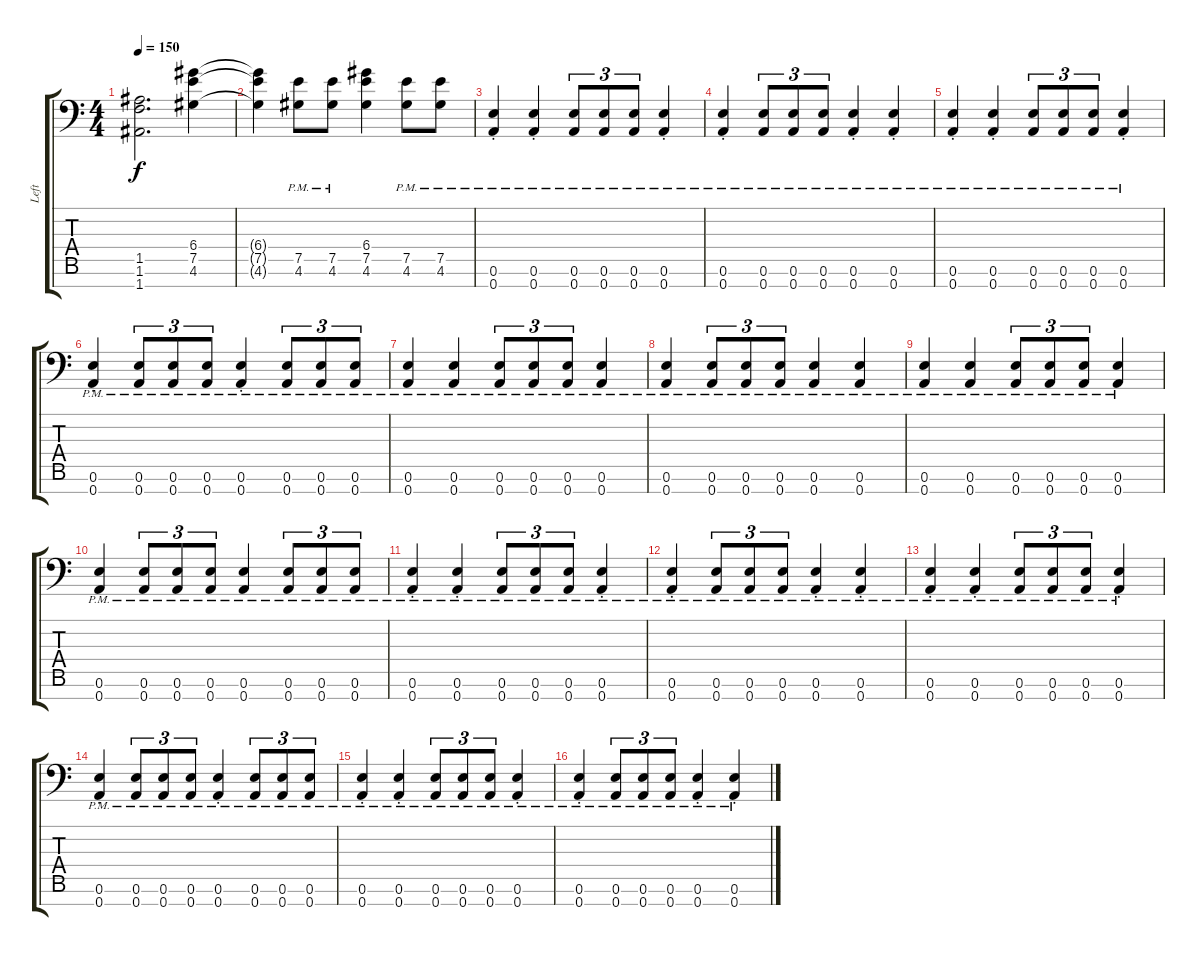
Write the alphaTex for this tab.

\track ("Left" "Left") {instrument distortionguitar}
\staff {score tabs}
\tuning (E4 B3 G3 D3 A2 E2 A1) {hide}
\ts (4 4)
\tempo 150
\clef f4
\ks c
(1.5{t} 1.6{t} 1.7{t}).2{d dy f} (6.4 7.5 4.6).4 |
(6.4{t} 7.5{t} 4.6{t}).4 (7.5{pm} 4.6{pm}).8 (7.5{pm} 4.6{pm}).8 (6.4 7.5 4.6).4 (7.5{pm} 4.6{pm}).8 (7.5{pm} 4.6{pm}).8 |
(0.6{pm st} 0.7{pm st}).4 (0.6{pm st} 0.7{pm st}).4 (0.6{pm} 0.7{pm}).8{tu (3 2)} (0.6{pm} 0.7{pm}).8{tu (3 2)} (0.6{pm} 0.7{pm}).8{tu (3 2)} (0.6{pm st} 0.7{pm st}).4 |
(0.6{pm st} 0.7{pm st}).4 (0.6{pm} 0.7{pm}).8{tu (3 2)} (0.6{pm} 0.7{pm}).8{tu (3 2)} (0.6{pm} 0.7{pm}).8{tu (3 2)} (0.6{pm st} 0.7{pm st}).4 (0.6{pm st} 0.7{pm st}).4 |
(0.6{pm st} 0.7{pm st}).4 (0.6{pm st} 0.7{pm st}).4 (0.6{pm} 0.7{pm}).8{tu (3 2)} (0.6{pm} 0.7{pm}).8{tu (3 2)} (0.6{pm} 0.7{pm}).8{tu (3 2)} (0.6{pm st} 0.7{pm st}).4 |
(0.6{pm st} 0.7{pm st}).4 (0.6{pm} 0.7{pm}).8{tu (3 2)} (0.6{pm} 0.7{pm}).8{tu (3 2)} (0.6{pm} 0.7{pm}).8{tu (3 2)} (0.6{pm st} 0.7{pm st}).4 (0.6{pm} 0.7{pm}).8{tu (3 2)} (0.6{pm} 0.7{pm}).8{tu (3 2)} (0.6{pm} 0.7{pm}).8{tu (3 2)} |
(0.6{pm} 0.7{pm}).4 (0.6{pm} 0.7{pm}).4 (0.6{pm} 0.7{pm}).8{tu (3 2)} (0.6{pm} 0.7{pm}).8{tu (3 2)} (0.6{pm} 0.7{pm}).8{tu (3 2)} (0.6{pm} 0.7{pm}).4 |
(0.6{pm} 0.7{pm}).4 (0.6{pm} 0.7{pm}).8{tu (3 2)} (0.6{pm} 0.7{pm}).8{tu (3 2)} (0.6{pm} 0.7{pm}).8{tu (3 2)} (0.6{pm} 0.7{pm}).4 (0.6{pm} 0.7{pm}).4 |
(0.6{pm} 0.7{pm}).4 (0.6{pm} 0.7{pm}).4 (0.6{pm} 0.7{pm}).8{tu (3 2)} (0.6{pm} 0.7{pm}).8{tu (3 2)} (0.6{pm} 0.7{pm}).8{tu (3 2)} (0.6{pm} 0.7{pm}).4 |
(0.6{pm} 0.7{pm}).4 (0.6{pm} 0.7{pm}).8{tu (3 2)} (0.6{pm} 0.7{pm}).8{tu (3 2)} (0.6{pm} 0.7{pm}).8{tu (3 2)} (0.6{pm} 0.7{pm}).4 (0.6{pm} 0.7{pm}).8{tu (3 2)} (0.6{pm} 0.7{pm}).8{tu (3 2)} (0.6{pm} 0.7{pm}).8{tu (3 2)} |
(0.6{pm st} 0.7{pm st}).4 (0.6{pm st} 0.7{pm st}).4 (0.6{pm} 0.7{pm}).8{tu (3 2)} (0.6{pm} 0.7{pm}).8{tu (3 2)} (0.6{pm} 0.7{pm}).8{tu (3 2)} (0.6{pm st} 0.7{pm st}).4 |
(0.6{pm st} 0.7{pm st}).4{volume 0} (0.6{pm} 0.7{pm}).8{tu (3 2)} (0.6{pm} 0.7{pm}).8{tu (3 2)} (0.6{pm} 0.7{pm}).8{tu (3 2)} (0.6{pm st} 0.7{pm st}).4 (0.6{pm st} 0.7{pm st}).4 |
(0.6{pm st} 0.7{pm st}).4 (0.6{pm st} 0.7{pm st}).4 (0.6{pm} 0.7{pm}).8{tu (3 2)} (0.6{pm} 0.7{pm}).8{tu (3 2)} (0.6{pm} 0.7{pm}).8{tu (3 2)} (0.6{pm st} 0.7{pm st}).4 |
(0.6{pm st} 0.7{pm st}).4 (0.6{pm} 0.7{pm}).8{tu (3 2)} (0.6{pm} 0.7{pm}).8{tu (3 2)} (0.6{pm} 0.7{pm}).8{tu (3 2)} (0.6{pm st} 0.7{pm st}).4 (0.6{pm} 0.7{pm}).8{tu (3 2)} (0.6{pm} 0.7{pm}).8{tu (3 2)} (0.6{pm} 0.7{pm}).8{tu (3 2)} |
(0.6{pm st} 0.7{pm st}).4 (0.6{pm st} 0.7{pm st}).4 (0.6{pm} 0.7{pm}).8{tu (3 2)} (0.6{pm} 0.7{pm}).8{tu (3 2)} (0.6{pm} 0.7{pm}).8{tu (3 2)} (0.6{pm st} 0.7{pm st}).4 |
(0.6{pm st} 0.7{pm st}).4 (0.6{pm} 0.7{pm}).8{tu (3 2)} (0.6{pm} 0.7{pm}).8{tu (3 2)} (0.6{pm} 0.7{pm}).8{tu (3 2)} (0.6{pm st} 0.7{pm st}).4 (0.6{pm st} 0.7{pm st}).4
